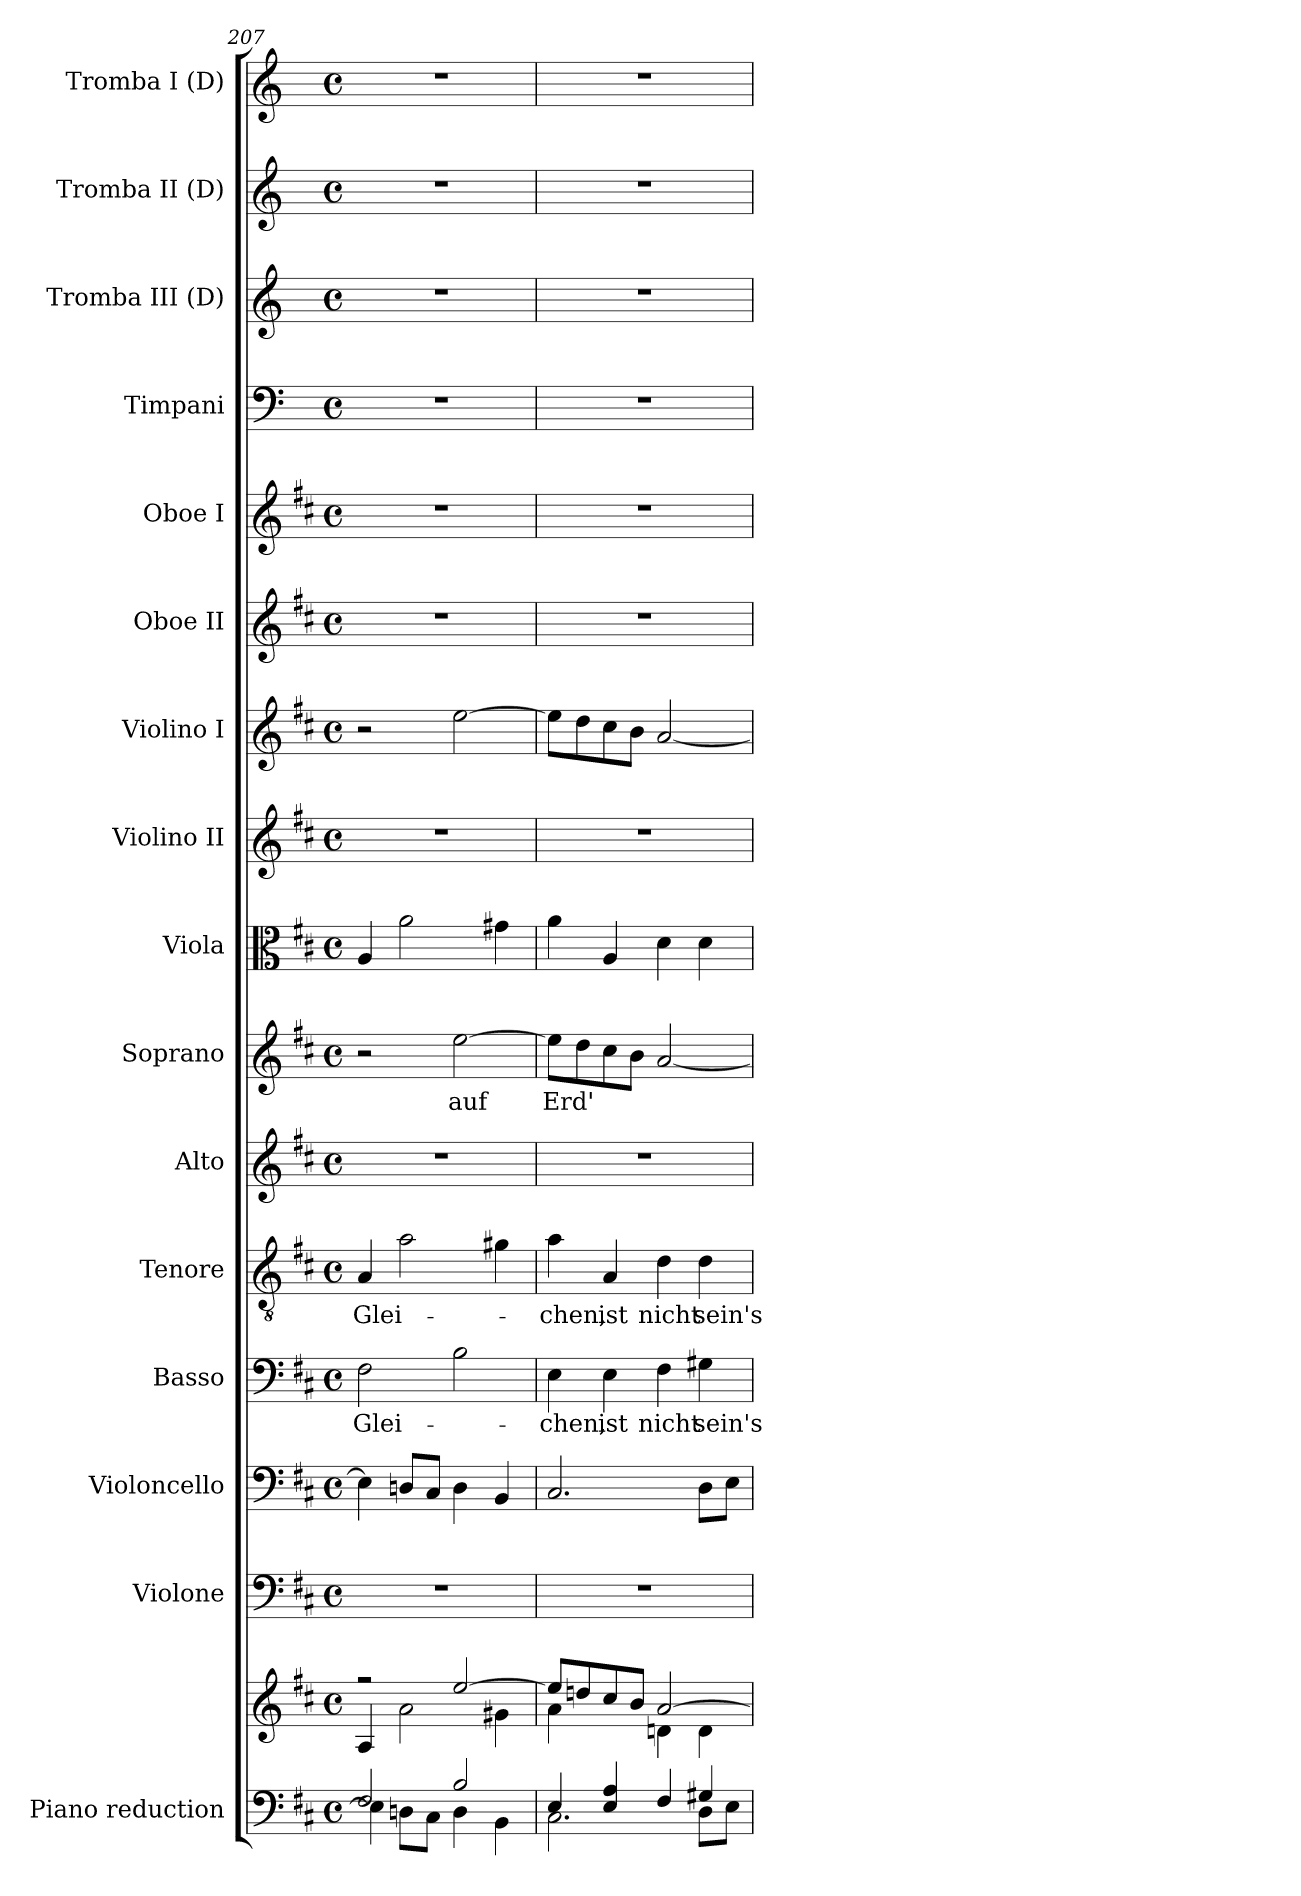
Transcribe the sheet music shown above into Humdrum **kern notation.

**kern	**kern	**kern	**kern	**kern	**text	**kern	**text	**kern	**kern	**text	**kern	**kern	**kern	**kern	**kern	**kern	**kern	**kern	**kern
*part16	*part16	*part15	*part14	*part13	*part13	*part12	*part12	*part11	*part10	*part10	*part9	*part8	*part7	*part6	*part5	*part4	*part3	*part2	*part1
*staff17	*staff16	*staff15	*staff14	*staff13	*staff13	*staff12	*staff12	*staff11	*staff10	*staff10	*staff9	*staff8	*staff7	*staff6	*staff5	*staff4	*staff3	*staff2	*staff1
*I"Piano reduction	*	*I"Violone	*I"Violoncello	*I"Basso	*	*I"Tenore	*	*I"Alto	*I"Soprano	*	*I"Viola	*I"Violino II	*I"Violino I	*I"Oboe II	*I"Oboe I	*I"Timpani	*I"Tromba III (D)	*I"Tromba II (D)	*I"Tromba I (D)
*I'Pno	*	*	*	*	*	*	*	*	*	*	*	*	*	*I'Ob	*I'Ob	*I'Timp	*	*	*
*clefF4	*clefG2	*clefF4	*clefF4	*clefF4	*	*clefGv2	*	*clefG2	*clefG2	*	*clefC3	*clefG2	*clefG2	*clefG2	*clefG2	*clefF4	*clefG2	*clefG2	*clefG2
*	*	*ITrd7c12	*	*	*	*	*	*	*	*	*	*	*	*	*	*	*ITrd-1c-2	*ITrd-1c-2	*ITrd-1c-2
*k[f#c#]	*k[f#c#]	*k[f#c#]	*k[f#c#]	*k[f#c#]	*	*k[f#c#]	*	*k[f#c#]	*k[f#c#]	*	*k[f#c#]	*k[f#c#]	*k[f#c#]	*k[f#c#]	*k[f#c#]	*k[]	*k[f#c#]	*k[f#c#]	*k[f#c#]
*M4/4	*M4/4	*M4/4	*M4/4	*M4/4	*	*M4/4	*	*M4/4	*M4/4	*	*M4/4	*M4/4	*M4/4	*M4/4	*M4/4	*M4/4	*M4/4	*M4/4	*M4/4
*met(c)	*met(c)	*met(c)	*met(c)	*met(c)	*	*met(c)	*	*met(c)	*met(c)	*	*met(c)	*met(c)	*met(c)	*met(c)	*met(c)	*met(c)	*met(c)	*met(c)	*met(c)
=207	=207	=207	=207	=207	=207	=207	=207	=207	=207	=207	=207	=207	=207	=207	=207	=207	=207	=207	=207
*^	*^	*	*	*	*	*	*	*	*	*	*	*	*	*	*	*	*	*	*
!	!	!	!	!	!	!	!LO:LY:b	!	!LO:LY:b	!	!	!	!	!	!	!	!	!	!	!	!
2F#/	4E\]	2r	4A/	1r	4E\]	2F#\	Glei-	4A/	Glei-	1r	2r	.	4A/	1r	2r	1r	1r	1r	1r	1r	1r
.	8Dn\L	.	2a\	.	8Dn/L	.	.	2a\	.	.	.	.	2a\	.	.	.	.	.	.	.	.
.	8C#\J	.	.	.	8C#/J	.	.	.	.	.	.	.	.	.	.	.	.	.	.	.	.
!	!	!	!	!	!	!	!	!	!	!	!	!LO:LY:b	!	!	!	!	!	!	!	!	!
2B/	4D\	[2ee/	.	.	4D\	2B\	.	.	.	.	[2ee\	auf	.	.	[2ee\	.	.	.	.	.	.
.	4BB\	.	4g#X\	.	4BB/	.	.	4g#X\	.	.	.	.	4g#X\	.	.	.	.	.	.	.	.
!!LO:PB:g=z
=208	=208	=208	=208	=208	=208	=208	=208	=208	=208	=208	=208	=208	=208	=208	=208	=208	=208	=208	=208	=208	=208
!	!	!	!	!	!	!	!LO:LY:b	!	!LO:LY:b	!	!	!LO:LY:b	!	!	!	!	!	!	!	!	!
4E/	2.C#\	8ee/L]	4a\	1r	2.C#/	4E\	-chen,	4a\	-chen,	1r	8ee\L]	Erd'	4a\	1r	8ee\L]	1r	1r	1r	1r	1r	1r
.	.	8ddn/	.	.	.	.	.	.	.	.	8dd\	.	.	.	8dd\	.	.	.	.	.	.
!	!	!	!	!	!	!	!LO:LY:b	!	!LO:LY:b	!	!	!	!	!	!	!	!	!	!	!	!
4E/ 4A/	.	8cc#/	4ryy	.	.	4E\	ist	4A/	ist	.	8cc#\	.	4A/	.	8cc#\	.	.	.	.	.	.
.	.	8b/J	.	.	.	.	.	.	.	.	8b\J	.	.	.	8b\J	.	.	.	.	.	.
!	!	!	!	!	!	!	!LO:LY:b	!	!LO:LY:b	!	!	!	!	!	!	!	!	!	!	!	!
4F#/	.	[2a/	4dn\	.	.	4F#\	nicht	4d\	nicht	.	[2a/	.	4d\	.	[2a/	.	.	.	.	.	.
!	!	!	!	!	!	!	!LO:LY:b	!	!LO:LY:b	!	!	!	!	!	!	!	!	!	!	!	!
4G#X/	8D\L	.	4d\	.	8D\L	4G#X\	sein's	4d\	sein's	.	.	.	4d\	.	.	.	.	.	.	.	.
.	8E\J	.	.	.	8E\J	.	.	.	.	.	.	.	.	.	.	.	.	.	.	.	.
*v	*v	*	*	*	*	*	*	*	*	*	*	*	*	*	*	*	*	*	*	*	*
*	*v	*v	*	*	*	*	*	*	*	*	*	*	*	*	*	*	*	*	*	*
=	=	=	=	=	=	=	=	=	=	=	=	=	=	=	=	=	=	=	=
*-	*-	*-	*-	*-	*-	*-	*-	*-	*-	*-	*-	*-	*-	*-	*-	*-	*-	*-	*-
